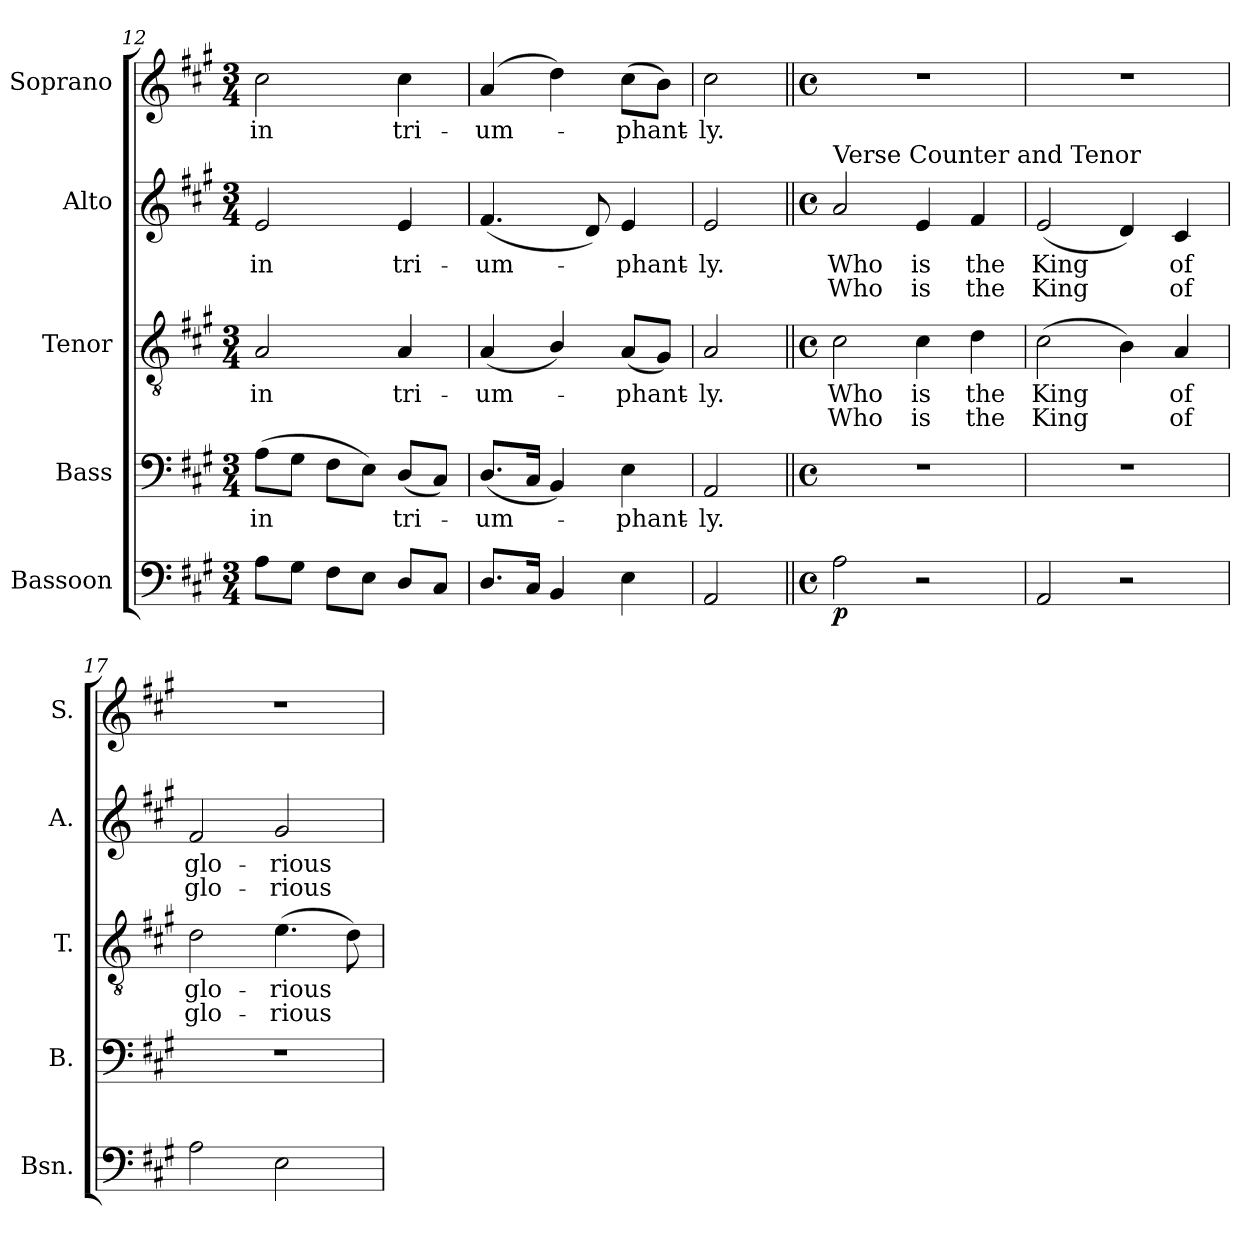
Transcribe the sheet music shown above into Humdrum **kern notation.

**kern	**dynam	**kern	**text	**kern	**text	**text	**kern	**text	**text	**kern	**text
*part5	*part5	*part4	*part4	*part3	*part3	*part3	*part2	*part2	*part2	*part1	*part1
*staff5	*staff5	*staff4	*staff4	*staff3	*staff3	*staff3	*staff2	*staff2	*staff2	*staff1	*staff1
*I"Bassoon	*	*I"Bass	*	*I"Tenor	*	*	*I"Alto	*	*	*I"Soprano	*
*I'Bsn.	*	*I'B.	*	*I'T.	*	*	*I'A.	*	*	*I'S.	*
*clefF4	*	*clefF4	*	*clefGv2	*	*	*clefG2	*	*	*clefG2	*
*	*	*	*	*ITrd7c12	*	*	*	*	*	*	*
*k[f#c#g#]	*	*k[f#c#g#]	*	*k[f#c#g#]	*	*	*k[f#c#g#]	*	*	*k[f#c#g#]	*
*A:	*	*A:	*	*A:	*	*	*A:	*	*	*A:	*
*M3/4	*	*M3/4	*	*M3/4	*	*	*M3/4	*	*	*M3/4	*
=12	=12	=12	=12	=12	=12	=12	=12	=12	=12	=12	=12
!	!	!	!LO:LY:b:color=#000000	!	!	!	!	!	!	!	!
!	!	!	!	!	!LO:LY:b:color=#000000	!	!	!	!	!	!
!	!	!	!	!	!	!	!	!LO:LY:b:color=#000000	!	!	!
!	!	!	!	!	!	!	!	!	!	!	!LO:LY:b:color=#000000
8Ai\L	.	(8Ai\L	in	2AAi/	in	.	2ei/	in	.	2cc#i\	in
8G#i\J	.	8G#i\J	.	.	.	.	.	.	.	.	.
8F#i\L	.	8F#i\L	.	.	.	.	.	.	.	.	.
8Ei\J	.	8Ei\J)	.	.	.	.	.	.	.	.	.
!	!	!	!LO:LY:b:color=#000000	!	!	!	!	!	!	!	!
!	!	!	!	!	!LO:LY:b:color=#000000	!	!	!	!	!	!
!	!	!	!	!	!	!	!	!LO:LY:b:color=#000000	!	!	!
!	!	!	!	!	!	!	!	!	!	!	!LO:LY:b:color=#000000
8Di/L	.	(8Di/L	tri-	4AAi/	tri-	.	4ei/	tri-	.	4cc#i\	tri-
8C#i/J	.	8C#i/J)	.	.	.	.	.	.	.	.	.
=13	=13	=13	=13	=13	=13	=13	=13	=13	=13	=13	=13
!	!	!	!LO:LY:b:color=#000000	!	!	!	!	!	!	!	!
!	!	!	!	!	!LO:LY:b:color=#000000	!	!	!	!	!	!
!	!	!	!	!	!	!	!	!LO:LY:b:color=#000000	!	!	!
!	!	!	!	!	!	!	!	!	!	!	!LO:LY:b:color=#000000
8.Di/L	.	(8.Di/L	-um-	(4AAi/	-um-	.	(4.f#i/	-um-	.	(4ai/	-um-
16C#i/Jk	.	16C#i/Jk	.	.	.	.	.	.	.	.	.
4BBi/	.	4BBi/)	.	4BBi/)	.	.	.	.	.	4ddi\)	.
.	.	.	.	.	.	.	8di/)	.	.	.	.
!	!	!	!LO:LY:b:color=#000000	!	!	!	!	!	!	!	!
!	!	!	!	!	!LO:LY:b:color=#000000	!	!	!	!	!	!
!	!	!	!	!	!	!	!	!LO:LY:b:color=#000000	!	!	!
!	!	!	!	!	!	!	!	!	!	!	!LO:LY:b:color=#000000
4Ei\	.	4Ei\	-phant-	(8AAi/L	-phant-	.	4ei/	-phant-	.	(8cc#i\L	-phant-
.	.	.	.	8GG#i/J)	.	.	.	.	.	8bi\J)	.
=14	=14	=14	=14	=14	=14	=14	=14	=14	=14	=14	=14
!	!	!	!LO:LY:b:color=#000000	!	!	!	!	!	!	!	!
!	!	!	!	!	!LO:LY:b:color=#000000	!	!	!	!	!	!
!	!	!	!	!	!	!	!	!LO:LY:b:color=#000000	!	!	!
!	!	!	!	!	!	!	!	!	!	!	!LO:LY:b:color=#000000
2AAi/	.	2AAi/	-ly.	2AAi/	-ly.	.	2ei/	-ly.	.	2cc#i\	-ly.
!!LO:PB:g=z
=15||	=15||	=15||	=15||	=15||	=15||	=15||	=15||	=15||	=15||	=15||	=15||
*M4/4	*	*M4/4	*	*M4/4	*	*	*M4/4	*	*	*M4/4	*
*met(c)	*	*met(c)	*	*met(c)	*	*	*met(c)	*	*	*met(c)	*
!	!	!	!	!	!LO:LY:b:color=#000000	!LO:LY:b:color=#000000	!	!	!	!	!
!	!	!	!	!	!	!	!LO:TX:a:t=Verse Counter and Tenor	!	!	!	!
!	!	!	!	!	!	!	!	!LO:LY:b:color=#000000	!LO:LY:b:color=#000000	!	!
2Ai\	p	1r	.	2C#i\	Who	Who	2ai/	Who	Who	1r	.
!	!	!	!	!	!LO:LY:b:color=#000000	!LO:LY:b:color=#000000	!	!	!	!	!
!	!	!	!	!	!	!	!	!LO:LY:b:color=#000000	!LO:LY:b:color=#000000	!	!
2r	.	.	.	4C#i\	is	is	4ei/	is	is	.	.
!	!	!	!	!	!LO:LY:b:color=#000000	!LO:LY:b:color=#000000	!	!	!	!	!
!	!	!	!	!	!	!	!	!LO:LY:b:color=#000000	!LO:LY:b:color=#000000	!	!
.	.	.	.	4Di\	the	the	4f#i/	the	the	.	.
=16	=16	=16	=16	=16	=16	=16	=16	=16	=16	=16	=16
!	!	!	!	!	!LO:LY:b:color=#000000	!LO:LY:b:color=#000000	!	!	!	!	!
!	!	!	!	!	!	!	!	!LO:LY:b:color=#000000	!LO:LY:b:color=#000000	!	!
2AAi/	.	1r	.	(2C#i\	King	King	(2ei/	King	King	1r	.
2r	.	.	.	4BBi\)	.	.	4di/)	.	.	.	.
!	!	!	!	!	!LO:LY:b:color=#000000	!LO:LY:b:color=#000000	!	!	!	!	!
!	!	!	!	!	!	!	!	!LO:LY:b:color=#000000	!LO:LY:b:color=#000000	!	!
.	.	.	.	4AAi/	of	of	4c#i/	of	of	.	.
=17	=17	=17	=17	=17	=17	=17	=17	=17	=17	=17	=17
!	!	!	!	!	!LO:LY:b:color=#000000	!LO:LY:b:color=#000000	!	!	!	!	!
!	!	!	!	!	!	!	!	!LO:LY:b:color=#000000	!LO:LY:b:color=#000000	!	!
2Ai\	.	1r	.	2Di\	glo-	glo-	2f#i/	glo-	glo-	1r	.
!	!	!	!	!	!LO:LY:b:color=#000000	!LO:LY:b:color=#000000	!	!	!	!	!
!	!	!	!	!	!	!	!	!LO:LY:b:color=#000000	!LO:LY:b:color=#000000	!	!
2Ei\	.	.	.	(4.Ei\	-rious	-rious	2g#i/	-rious	-rious	.	.
.	.	.	.	8Di\)	.	.	.	.	.	.	.
=	=	=	=	=	=	=	=	=	=	=	=
*-	*-	*-	*-	*-	*-	*-	*-	*-	*-	*-	*-
